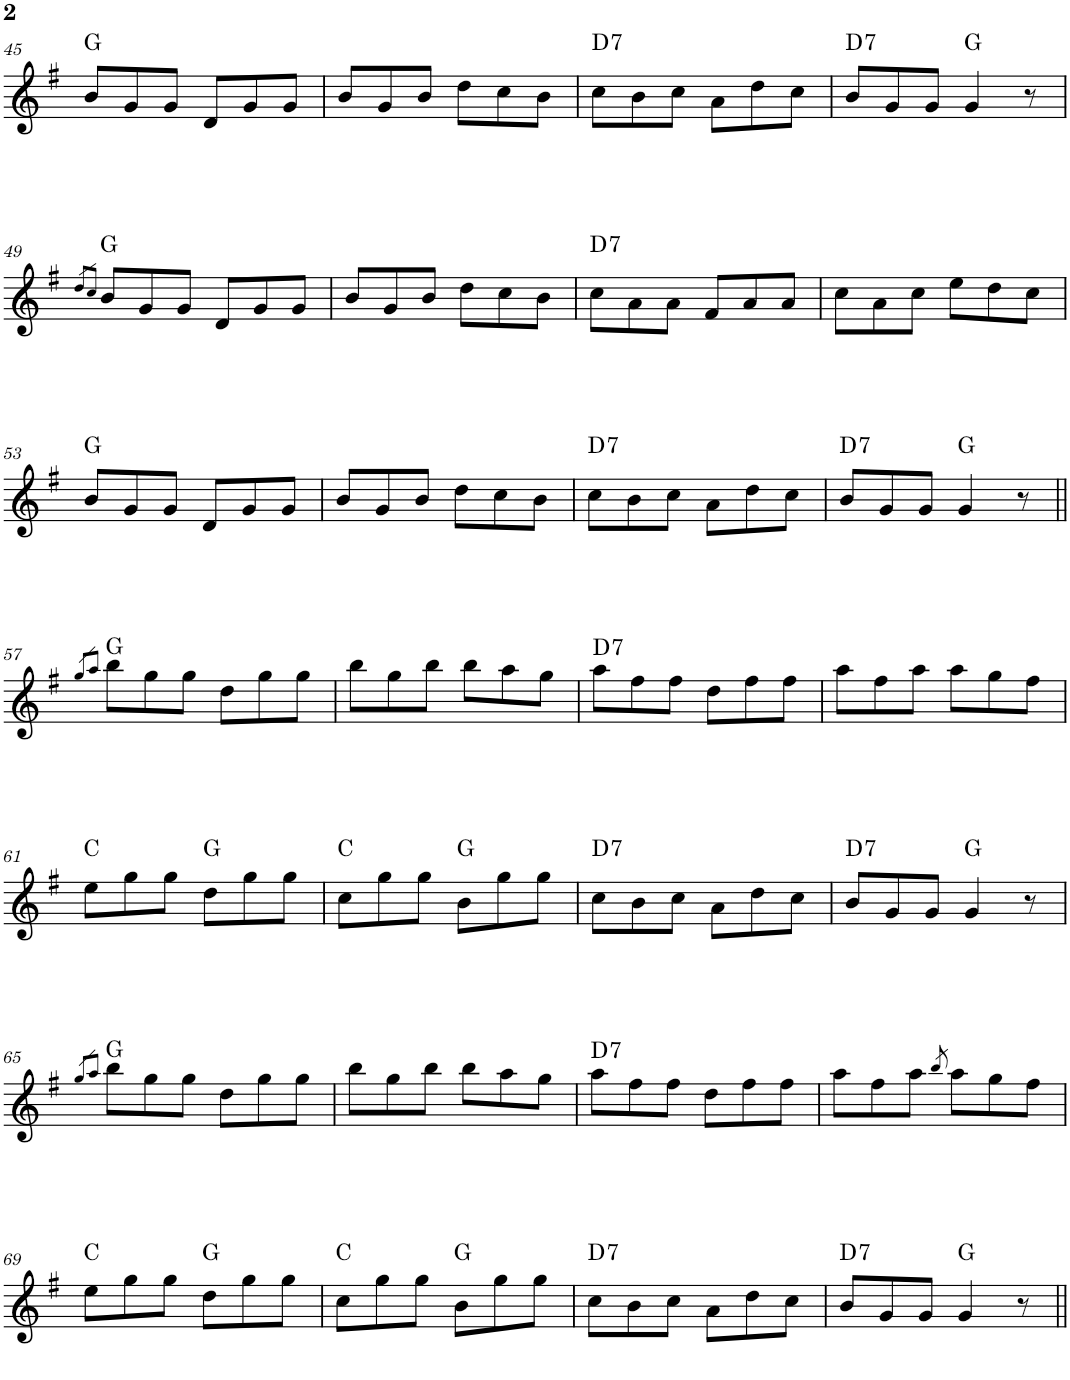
**kern	**harte
*part1	*part1
*staff1	*
*I"Piano	*
*I'Pno.	*
!!LO:PB:g=z
*clefG2	*
*k[f#]	*
*M6/8	*
=45	=45
8b/L	G:maj
8g/	.
8g/J	.
8d/L	.
8g/	.
8g/J	.
=46	=46
8b/L	.
8g/	.
8b/J	.
8dd\L	.
8cc\	.
8b\J	.
=47	=47
!	!LO:H:kt=7
8cc\L	D:7
8b\	.
8cc\J	.
8a\L	.
8dd\	.
8cc\J	.
=48	=48
!	!LO:H:kt=7
8b/L	D:7
8g/	.
8g/J	.
4g/	G:maj
8r	.
!!LO:LB:g=z
=49	=49
8qdd/L	.
8qcc/J	.
8b/L	G:maj
8g/	.
8g/J	.
8d/L	.
8g/	.
8g/J	.
=50	=50
8b/L	.
8g/	.
8b/J	.
8dd\L	.
8cc\	.
8b\J	.
=51	=51
!	!LO:H:kt=7
8cc\L	D:7
8a\	.
8a\J	.
8f#/L	.
8a/	.
8a/J	.
=52	=52
8cc\L	.
8a\	.
8cc\J	.
8ee\L	.
8dd\	.
8cc\J	.
!!LO:LB:g=z
=53	=53
8b/L	G:maj
8g/	.
8g/J	.
8d/L	.
8g/	.
8g/J	.
=54	=54
8b/L	.
8g/	.
8b/J	.
8dd\L	.
8cc\	.
8b\J	.
=55	=55
!	!LO:H:kt=7
8cc\L	D:7
8b\	.
8cc\J	.
8a\L	.
8dd\	.
8cc\J	.
=56	=56
!	!LO:H:kt=7
8b/L	D:7
8g/	.
8g/J	.
4g/	G:maj
8r	.
!!LO:LB:g=z
=57||	=57||
8qgg/L	.
8qaa/J	.
8bb\L	G:maj
8gg\	.
8gg\J	.
8dd\L	.
8gg\	.
8gg\J	.
=58	=58
8bb\L	.
8gg\	.
8bb\J	.
8bb\L	.
8aa\	.
8gg\J	.
=59	=59
!	!LO:H:kt=7
8aa\L	D:7
8ff#\	.
8ff#\J	.
8dd\L	.
8ff#\	.
8ff#\J	.
=60	=60
8aa\L	.
8ff#\	.
8aa\J	.
8aa\L	.
8gg\	.
8ff#\J	.
!!LO:LB:g=z
=61	=61
8ee\L	C:maj
8gg\	.
8gg\J	.
8dd\L	G:maj
8gg\	.
8gg\J	.
=62	=62
8cc\L	C:maj
8gg\	.
8gg\J	.
8b\L	G:maj
8gg\	.
8gg\J	.
=63	=63
!	!LO:H:kt=7
8cc\L	D:7
8b\	.
8cc\J	.
8a\L	.
8dd\	.
8cc\J	.
=64	=64
!	!LO:H:kt=7
8b/L	D:7
8g/	.
8g/J	.
4g/	G:maj
8r	.
!!LO:LB:g=z
=65	=65
8qgg/L	.
8qaa/J	.
8bb\L	G:maj
8gg\	.
8gg\J	.
8dd\L	.
8gg\	.
8gg\J	.
=66	=66
8bb\L	.
8gg\	.
8bb\J	.
8bb\L	.
8aa\	.
8gg\J	.
=67	=67
!	!LO:H:kt=7
8aa\L	D:7
8ff#\	.
8ff#\J	.
8dd\L	.
8ff#\	.
8ff#\J	.
=68	=68
8aa\L	.
8ff#\	.
8aa\J	.
8qbb/	.
8aa\L	.
8gg\	.
8ff#\J	.
!!LO:LB:g=z
=69	=69
8ee\L	C:maj
8gg\	.
8gg\J	.
8dd\L	G:maj
8gg\	.
8gg\J	.
=70	=70
8cc\L	C:maj
8gg\	.
8gg\J	.
8b\L	G:maj
8gg\	.
8gg\J	.
=71	=71
!	!LO:H:kt=7
8cc\L	D:7
8b\	.
8cc\J	.
8a\L	.
8dd\	.
8cc\J	.
=72	=72
!	!LO:H:kt=7
8b/L	D:7
8g/	.
8g/J	.
4g/	G:maj
8r	.
=||	=||
*-	*-
